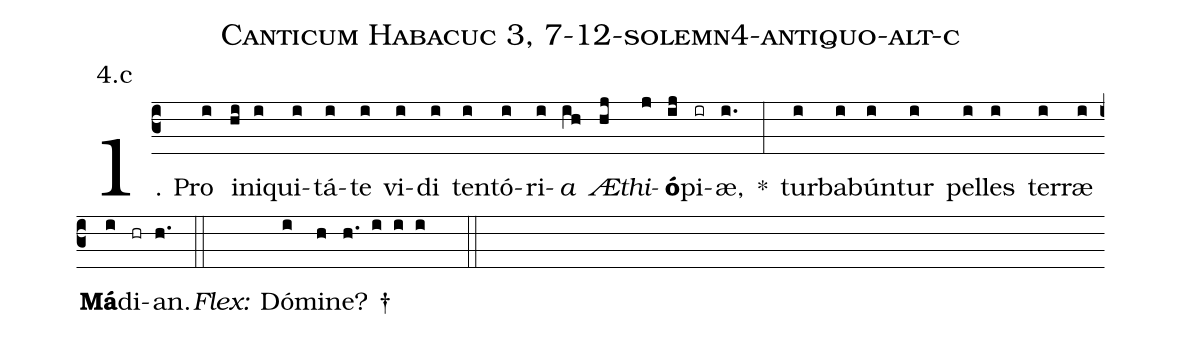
name: Canticum Habacuc 3, 7-12-solemn4-antiquo-alt-c;
annotation: 4.c;
%%
(c3)1. Pro(i) in(hi)i(i)qui(i)tá(i)te(i) vi(i)di(i) ten(i)tó(i)ri(i)<i>a</i>(ih) <i>Æ</i>(hj)<i>thi</i>(j)<b>ó</b>(ij)pi(ir)æ,(i.) *(:) tur(i)ba(i)bún(i)tur(i) pel(i)les(i) ter(i)ræ(i) <b>Má</b>(i)di(hr)an.(h.) (::)
<i>Flex:</i>()  Dó(i)mi(h)ne? †(h. i i i  ::)
